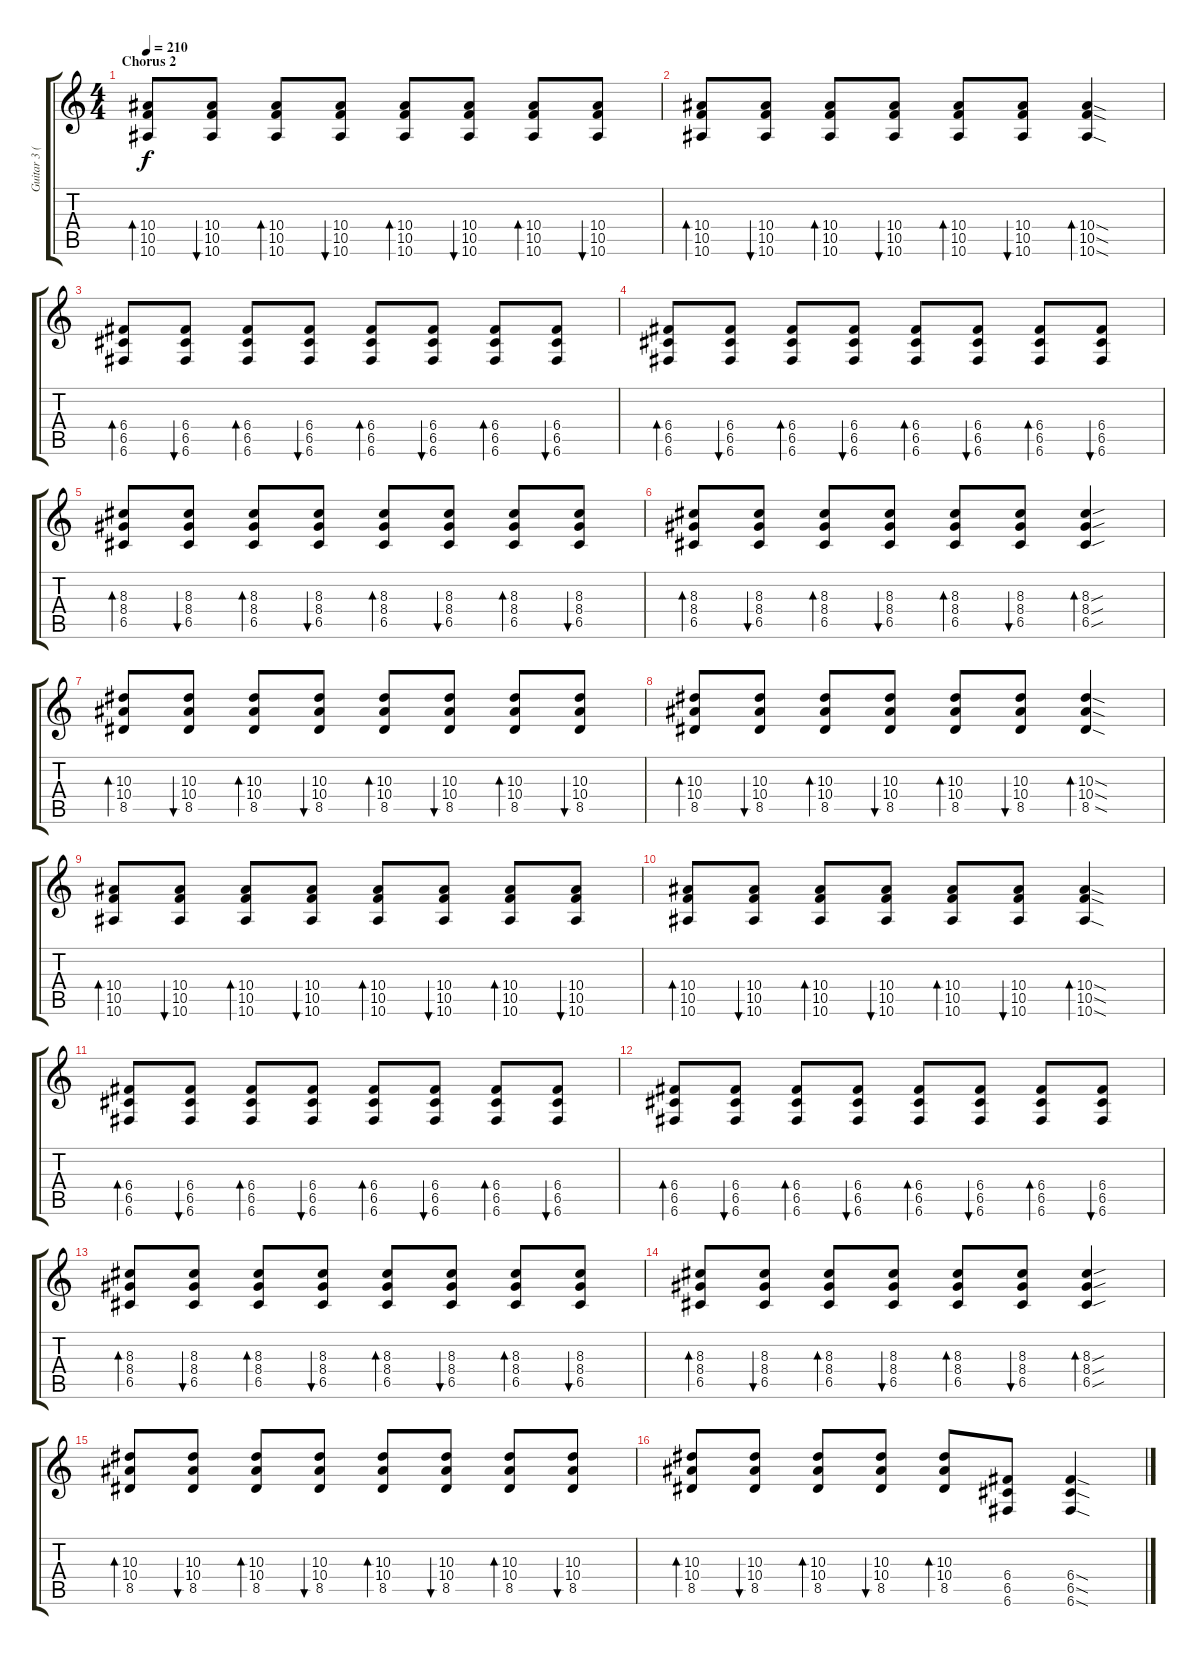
\track ("Guitar 3 (overdrive)" "Guitar 3 (") {instrument overdrivenguitar}
\staff {score tabs}
\tuning (D4 A3 F3 C3 G2 C2) {hide}
\ts (4 4)
\section ("" "Chorus 2")
\tempo 210
\clef g2
\ks c
(10.4 10.5 10.6).8{bd 60 dy f volume 13} (10.4 10.5 10.6).8{bu 60} (10.4 10.5 10.6).8{bd 60} (10.4 10.5 10.6).8{bu 60} (10.4 10.5 10.6).8{bd 60} (10.4 10.5 10.6).8{bu 60} (10.4 10.5 10.6).8{bd 60} (10.4 10.5 10.6).8{bu 60} |
(10.4 10.5 10.6).8{bd 60} (10.4 10.5 10.6).8{bu 60} (10.4 10.5 10.6).8{bd 60} (10.4 10.5 10.6).8{bu 60} (10.4 10.5 10.6).8{bd 60} (10.4 10.5 10.6).8{bu 60} (10.4{sod} 10.5{sod} 10.6{sod}).4{bd 60} |
(6.4 6.5 6.6).8{bd 60} (6.4 6.5 6.6).8{bu 60} (6.4 6.5 6.6).8{bd 60} (6.4 6.5 6.6).8{bu 60} (6.4 6.5 6.6).8{bd 60} (6.4 6.5 6.6).8{bu 60} (6.4 6.5 6.6).8{bd 60} (6.4 6.5 6.6).8{bu 60} |
(6.4 6.5 6.6).8{bd 60} (6.4 6.5 6.6).8{bu 60} (6.4 6.5 6.6).8{bd 60} (6.4 6.5 6.6).8{bu 60} (6.4 6.5 6.6).8{bd 60} (6.4 6.5 6.6).8{bu 60} (6.4 6.5 6.6).8{bd 60} (6.4 6.5 6.6).8{bu 60} |
(8.3 8.4 6.5).8{bd 60} (8.3 8.4 6.5).8{bu 60} (8.3 8.4 6.5).8{bd 60} (8.3 8.4 6.5).8{bu 60} (8.3 8.4 6.5).8{bd 60} (8.3 8.4 6.5).8{bu 60} (8.3 8.4 6.5).8{bd 60} (8.3 8.4 6.5).8{bu 60} |
(8.3 8.4 6.5).8{bd 60} (8.3 8.4 6.5).8{bu 60} (8.3 8.4 6.5).8{bd 60} (8.3 8.4 6.5).8{bu 60} (8.3 8.4 6.5).8{bd 60} (8.3 8.4 6.5).8{bu 60} (8.3{sou} 8.4{sou} 6.5{sou}).4{bd 60} |
(10.3 10.4 8.5).8{bd 60} (10.3 10.4 8.5).8{bu 60} (10.3 10.4 8.5).8{bd 60} (10.3 10.4 8.5).8{bu 60} (10.3 10.4 8.5).8{bd 60} (10.3 10.4 8.5).8{bu 60} (10.3 10.4 8.5).8{bd 60} (10.3 10.4 8.5).8{bu 60} |
(10.3 10.4 8.5).8{bd 60} (10.3 10.4 8.5).8{bu 60} (10.3 10.4 8.5).8{bd 60} (10.3 10.4 8.5).8{bu 60} (10.3 10.4 8.5).8{bd 60} (10.3 10.4 8.5).8{bu 60} (10.3{sod} 10.4{sod} 8.5{sod}).4{bd 60} |
(10.4 10.5 10.6).8{bd 60} (10.4 10.5 10.6).8{bu 60} (10.4 10.5 10.6).8{bd 60} (10.4 10.5 10.6).8{bu 60} (10.4 10.5 10.6).8{bd 60} (10.4 10.5 10.6).8{bu 60} (10.4 10.5 10.6).8{bd 60} (10.4 10.5 10.6).8{bu 60} |
(10.4 10.5 10.6).8{bd 60} (10.4 10.5 10.6).8{bu 60} (10.4 10.5 10.6).8{bd 60} (10.4 10.5 10.6).8{bu 60} (10.4 10.5 10.6).8{bd 60} (10.4 10.5 10.6).8{bu 60} (10.4{sod} 10.5{sod} 10.6{sod}).4{bd 60} |
(6.4 6.5 6.6).8{bd 60} (6.4 6.5 6.6).8{bu 60} (6.4 6.5 6.6).8{bd 60} (6.4 6.5 6.6).8{bu 60} (6.4 6.5 6.6).8{bd 60} (6.4 6.5 6.6).8{bu 60} (6.4 6.5 6.6).8{bd 60} (6.4 6.5 6.6).8{bu 60} |
(6.4 6.5 6.6).8{bd 60} (6.4 6.5 6.6).8{bu 60} (6.4 6.5 6.6).8{bd 60} (6.4 6.5 6.6).8{bu 60} (6.4 6.5 6.6).8{bd 60} (6.4 6.5 6.6).8{bu 60} (6.4 6.5 6.6).8{bd 60} (6.4 6.5 6.6).8{bu 60} |
(8.3 8.4 6.5).8{bd 60} (8.3 8.4 6.5).8{bu 60} (8.3 8.4 6.5).8{bd 60} (8.3 8.4 6.5).8{bu 60} (8.3 8.4 6.5).8{bd 60} (8.3 8.4 6.5).8{bu 60} (8.3 8.4 6.5).8{bd 60} (8.3 8.4 6.5).8{bu 60} |
(8.3 8.4 6.5).8{bd 60} (8.3 8.4 6.5).8{bu 60} (8.3 8.4 6.5).8{bd 60} (8.3 8.4 6.5).8{bu 60} (8.3 8.4 6.5).8{bd 60} (8.3 8.4 6.5).8{bu 60} (8.3{sou} 8.4{sou} 6.5{sou}).4{bd 60} |
(10.3 10.4 8.5).8{bd 60} (10.3 10.4 8.5).8{bu 60} (10.3 10.4 8.5).8{bd 60} (10.3 10.4 8.5).8{bu 60} (10.3 10.4 8.5).8{bd 60} (10.3 10.4 8.5).8{bu 60} (10.3 10.4 8.5).8{bd 60} (10.3 10.4 8.5).8{bu 60} |
(10.3 10.4 8.5).8{bd 60} (10.3 10.4 8.5).8{bu 60} (10.3 10.4 8.5).8{bd 60} (10.3 10.4 8.5).8{bu 60} (10.3 10.4 8.5).8{bd 60} (6.4 6.5 6.6).8 (6.4{sod} 6.5{sod} 6.6{sod}).4
